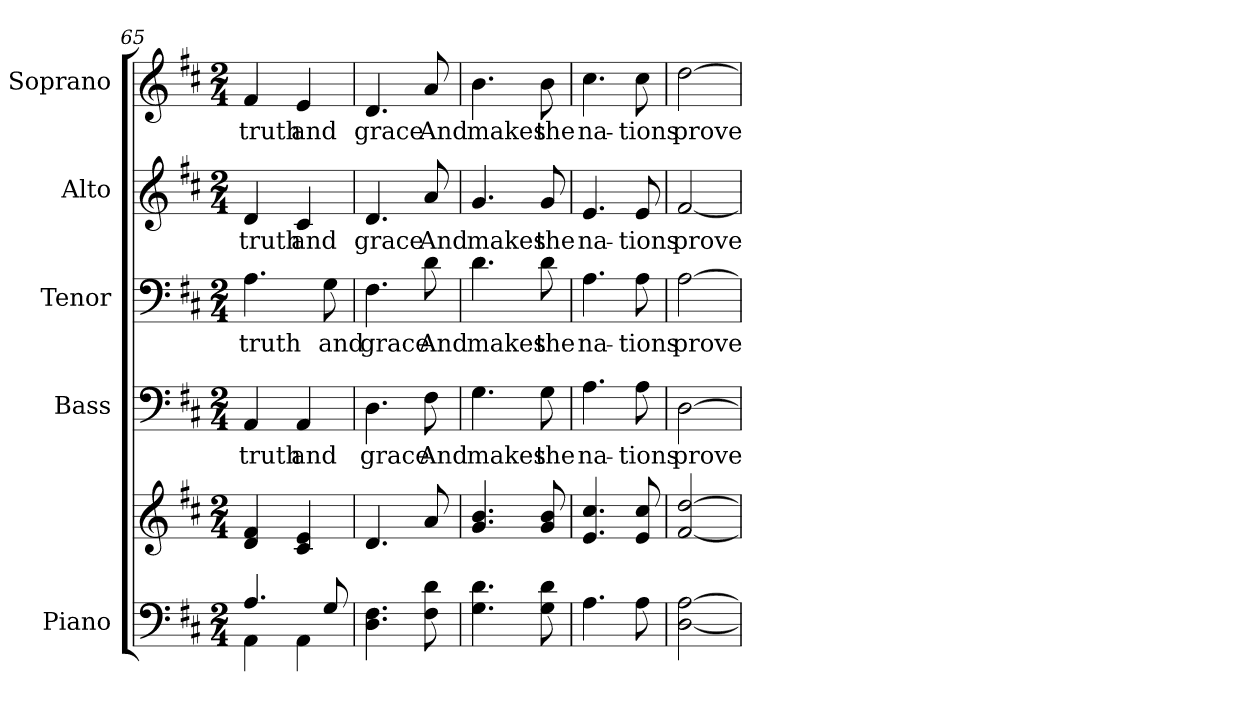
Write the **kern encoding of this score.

**kern	**kern	**kern	**text	**kern	**text	**kern	**text	**kern	**text
*part5	*part5	*part4	*part4	*part3	*part3	*part2	*part2	*part1	*part1
*staff6	*staff5	*staff4	*staff4	*staff3	*staff3	*staff2	*staff2	*staff1	*staff1
*I"Piano	*	*I"Bass	*	*I"Tenor	*	*I"Alto	*	*I"Soprano	*
*I'Pno.	*	*I'B.	*	*I'T.	*	*I'A.	*	*I'S.	*
!!LO:PB:g=z
*clefF4	*clefG2	*clefF4	*	*clefF4	*	*clefG2	*	*clefG2	*
*k[f#c#]	*k[f#c#]	*k[f#c#]	*	*k[f#c#]	*	*k[f#c#]	*	*k[f#c#]	*
*D:	*D:	*D:	*	*D:	*	*D:	*	*D:	*
*M2/4	*M2/4	*M2/4	*	*M2/4	*	*M2/4	*	*M2/4	*
=65	=65	=65	=65	=65	=65	=65	=65	=65	=65
*^	*	*	*	*	*	*	*	*	*
!	!	!	!	!LO:LY:b:color=#000000	!	!	!	!	!	!
!	!	!	!	!	!	!LO:LY:b:color=#000000	!	!	!	!
!	!	!	!	!	!	!	!	!LO:LY:b:color=#000000	!	!
!	!	!	!	!	!	!	!	!	!	!LO:LY:b:color=#000000
4.Ai/	4AAi\	4di/ 4f#i	4AAi/	truth	4.Ai\	truth	4di/	truth	4f#i/	truth
!	!	!	!	!LO:LY:b:color=#000000	!	!	!	!	!	!
!	!	!	!	!	!	!	!	!LO:LY:b:color=#000000	!	!
!	!	!	!	!	!	!	!	!	!	!LO:LY:b:color=#000000
.	4AAi\	4c#i/ 4ei	4AAi/	and	.	.	4c#i/	and	4ei/	and
!	!	!	!	!	!	!LO:LY:b:color=#000000	!	!	!	!
8Gi/	.	.	.	.	8Gi\	and	.	.	.	.
*v	*v	*	*	*	*	*	*	*	*	*
=66	=66	=66	=66	=66	=66	=66	=66	=66	=66
!	!	!	!LO:LY:b:color=#000000	!	!	!	!	!	!
!	!	!	!	!	!LO:LY:b:color=#000000	!	!	!	!
!	!	!	!	!	!	!	!LO:LY:b:color=#000000	!	!
!	!	!	!	!	!	!	!	!	!LO:LY:b:color=#000000
4.Di\ 4.F#i	4.di/	4.Di\	grace	4.F#i\	grace	4.di/	grace	4.di/	grace
!	!	!	!LO:LY:b:color=#000000	!	!	!	!	!	!
!	!	!	!	!	!LO:LY:b:color=#000000	!	!	!	!
!	!	!	!	!	!	!	!LO:LY:b:color=#000000	!	!
!	!	!	!	!	!	!	!	!	!LO:LY:b:color=#000000
8F#i\ 8di	8ai/	8F#i\	And	8di\	And	8ai/	And	8ai/	And
=67	=67	=67	=67	=67	=67	=67	=67	=67	=67
!	!	!	!LO:LY:b:color=#000000	!	!	!	!	!	!
!	!	!	!	!	!LO:LY:b:color=#000000	!	!	!	!
!	!	!	!	!	!	!	!LO:LY:b:color=#000000	!	!
!	!	!	!	!	!	!	!	!	!LO:LY:b:color=#000000
4.Gi\ 4.di	4.gi/ 4.bi	4.Gi\	makes	4.di\	makes	4.gi/	makes	4.bi\	makes
!	!	!	!LO:LY:b:color=#000000	!	!	!	!	!	!
!	!	!	!	!	!LO:LY:b:color=#000000	!	!	!	!
!	!	!	!	!	!	!	!LO:LY:b:color=#000000	!	!
!	!	!	!	!	!	!	!	!	!LO:LY:b:color=#000000
8Gi\ 8di	8gi/ 8bi	8Gi\	the	8di\	the	8gi/	the	8bi\	the
!!LO:PB:g=z
=68	=68	=68	=68	=68	=68	=68	=68	=68	=68
!	!	!	!LO:LY:b:color=#000000	!	!	!	!	!	!
!	!	!	!	!	!LO:LY:b:color=#000000	!	!	!	!
!	!	!	!	!	!	!	!LO:LY:b:color=#000000	!	!
!	!	!	!	!	!	!	!	!	!LO:LY:b:color=#000000
4.Ai\	4.ei/ 4.cc#i	4.Ai\	na-	4.Ai\	na-	4.ei/	na-	4.cc#i\	na-
!	!	!	!LO:LY:b:color=#000000	!	!	!	!	!	!
!	!	!	!	!	!LO:LY:b:color=#000000	!	!	!	!
!	!	!	!	!	!	!	!LO:LY:b:color=#000000	!	!
!	!	!	!	!	!	!	!	!	!LO:LY:b:color=#000000
8Ai\	8ei/ 8cc#i	8Ai\	-tions	8Ai\	-tions	8ei/	-tions	8cc#i\	-tions
=69	=69	=69	=69	=69	=69	=69	=69	=69	=69
!	!	!	!LO:LY:b:color=#000000	!	!	!	!	!	!
!	!	!	!	!	!LO:LY:b:color=#000000	!	!	!	!
!	!	!	!	!	!	!	!LO:LY:b:color=#000000	!	!
!	!	!	!	!	!	!	!	!	!LO:LY:b:color=#000000
[<2Di\ [>2Ai	[<2f#i/ [>2ddi	[>2Di\	prove	[>2Ai\	prove	[<2f#i/	prove	[>2ddi\	prove
=	=	=	=	=	=	=	=	=	=
*-	*-	*-	*-	*-	*-	*-	*-	*-	*-
